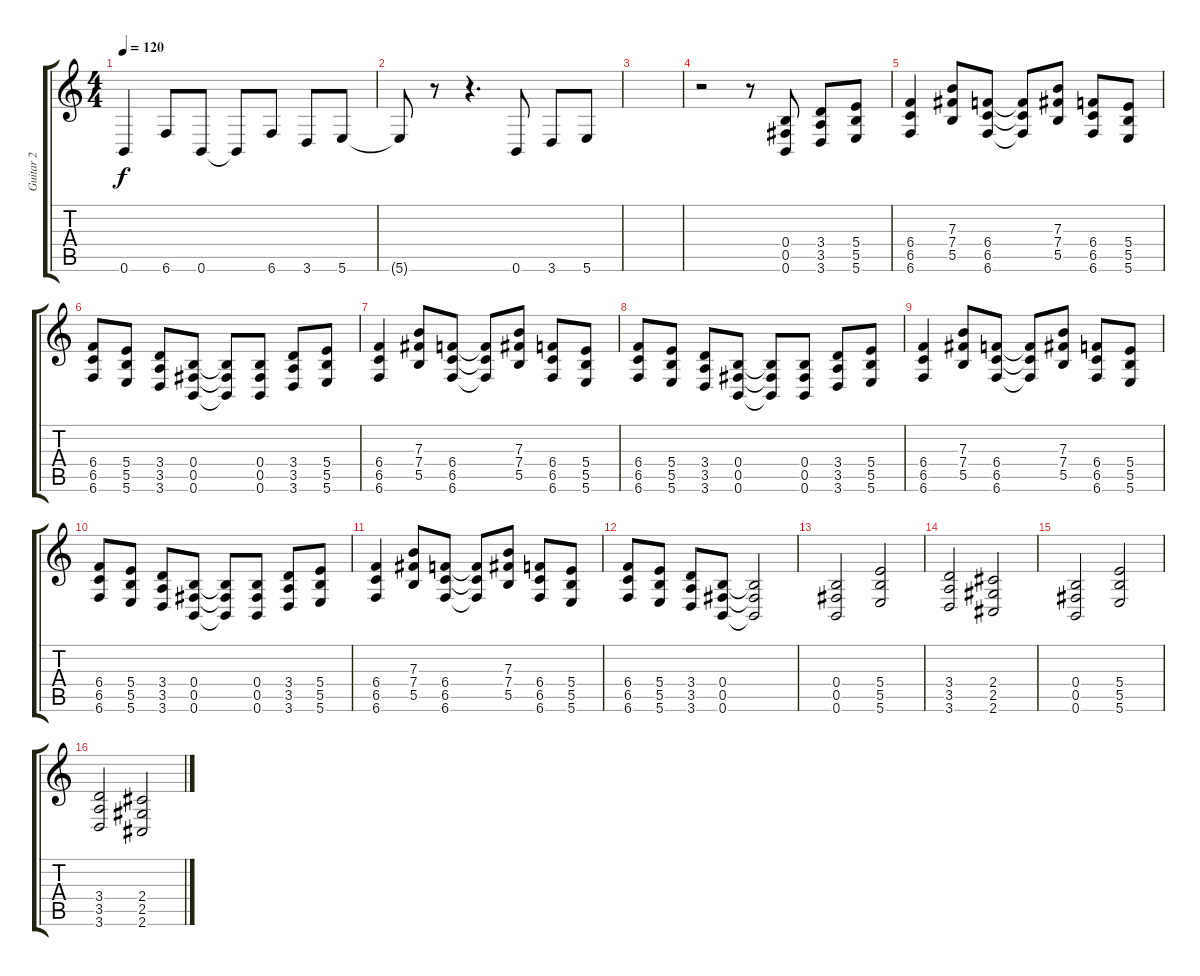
\track ("Guitar 2" "Guitar 2") {instrument distortionguitar}
\staff {score tabs}
\tuning (Db4 Ab3 E3 B2 Gb2 B1) {hide}
\ts (4 4)
\tempo 120
\clef g2
\ks c
0.6.4{dy f} 6.6.8 0.6.8 0.6{t}.8 6.6.8 3.6.8 5.6.8 |
5.6{t}.8 r.8 r.4{d} 0.6.8 3.6.8 5.6.8 |
|
r.2 r.8 (0.4 0.5 0.6).8 (3.4 3.5 3.6).8 (5.4 5.5 5.6).8 |
(6.4 6.5 6.6).4 (7.3 7.4 5.5).8 (6.4 6.5 6.6).8 (6.4{t} 6.5{t} 6.6{t}).8 (7.3 7.4 5.5).8 (6.4 6.5 6.6).8 (5.4 5.5 5.6).8 |
(6.4 6.5 6.6).8 (5.4 5.5 5.6).8 (3.4 3.5 3.6).8 (0.4 0.5 0.6).8 (0.4{t} 0.5{t} 0.6{t}).8 (0.4 0.5 0.6).8 (3.4 3.5 3.6).8 (5.4 5.5 5.6).8 |
(6.4 6.5 6.6).4 (7.3 7.4 5.5).8 (6.4 6.5 6.6).8 (6.4{t} 6.5{t} 6.6{t}).8 (7.3 7.4 5.5).8 (6.4 6.5 6.6).8 (5.4 5.5 5.6).8 |
(6.4 6.5 6.6).8 (5.4 5.5 5.6).8 (3.4 3.5 3.6).8 (0.4 0.5 0.6).8 (0.4{t} 0.5{t} 0.6{t}).8 (0.4 0.5 0.6).8 (3.4 3.5 3.6).8 (5.4 5.5 5.6).8 |
(6.4 6.5 6.6).4 (7.3 7.4 5.5).8 (6.4 6.5 6.6).8 (6.4{t} 6.5{t} 6.6{t}).8 (7.3 7.4 5.5).8 (6.4 6.5 6.6).8 (5.4 5.5 5.6).8 |
(6.4 6.5 6.6).8 (5.4 5.5 5.6).8 (3.4 3.5 3.6).8 (0.4 0.5 0.6).8 (0.4{t} 0.5{t} 0.6{t}).8 (0.4 0.5 0.6).8 (3.4 3.5 3.6).8 (5.4 5.5 5.6).8 |
(6.4 6.5 6.6).4 (7.3 7.4 5.5).8 (6.4 6.5 6.6).8 (6.4{t} 6.5{t} 6.6{t}).8 (7.3 7.4 5.5).8 (6.4 6.5 6.6).8 (5.4 5.5 5.6).8 |
(6.4 6.5 6.6).8 (5.4 5.5 5.6).8 (3.4 3.5 3.6).8 (0.4 0.5 0.6).8 (0.4{t} 0.5{t} 0.6{t}).2 |
(0.4 0.5 0.6).2 (5.4 5.5 5.6).2 |
(3.4 3.5 3.6).2 (2.4 2.5 2.6).2 |
(0.4 0.5 0.6).2 (5.4 5.5 5.6).2 |
(3.4 3.5 3.6).2 (2.4 2.5 2.6).2
